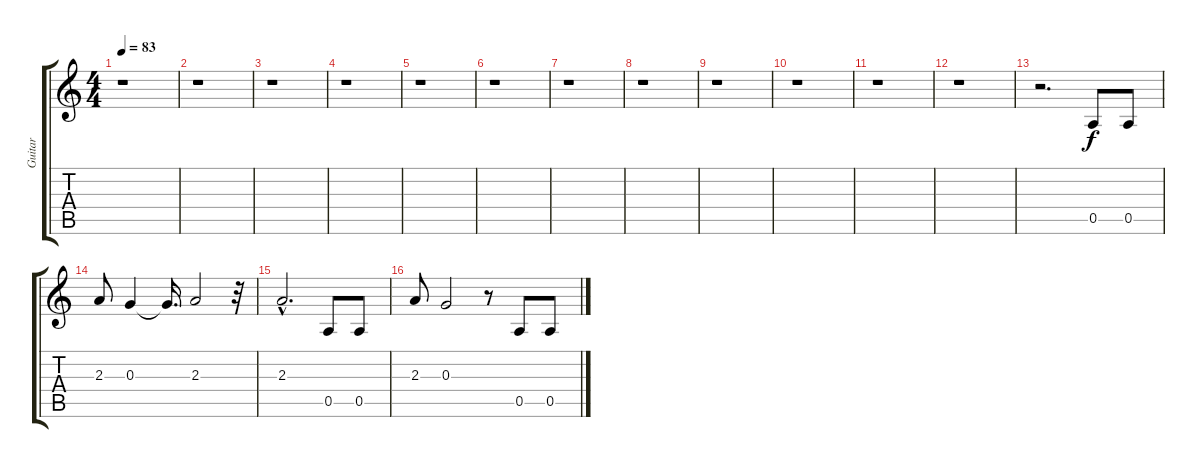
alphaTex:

\track ("Guitar" "Guitar") {instrument acousticguitarsteel}
\staff {score tabs}
\tuning (E4 B3 G3 D3 A2 E2) {hide}
\ts (4 4)
\tempo 83
\clef g2
\ks c
r.1{dy f} |
r.1 |
r.1 |
r.1 |
r.1 |
r.1 |
r.1 |
r.1 |
r.1 |
r.1 |
r.1 |
r.1 |
r.2{d} 0.5.8 0.5.8 |
2.3.8 0.3.4 0.3{t}.16{d} 2.3.2 r.32 |
2.3{hac}.2{d} 0.5.8 0.5.8 |
2.3.8 0.3.2 r.8 0.5.8 0.5.8
